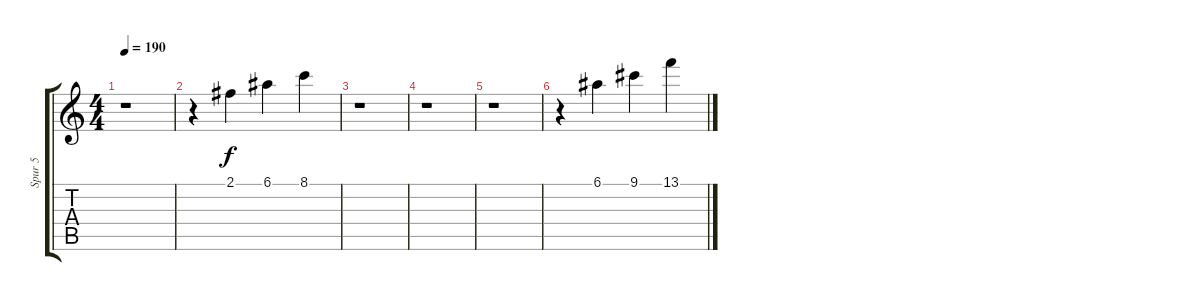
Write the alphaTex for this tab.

\track ("Spur 5" "Spur 5") {instrument electricguitarjazz}
\staff {score tabs}
\tuning (E4 B3 G3 D3 A2 E2) {hide}
\ts (4 4)
\tempo 190
\clef g2
\ks c
r.1{dy f} |
r.4 2.1.4 6.1.4 8.1.4 |
r.1 |
r.1 |
r.1 |
r.4 6.1.4 9.1.4 13.1.4
